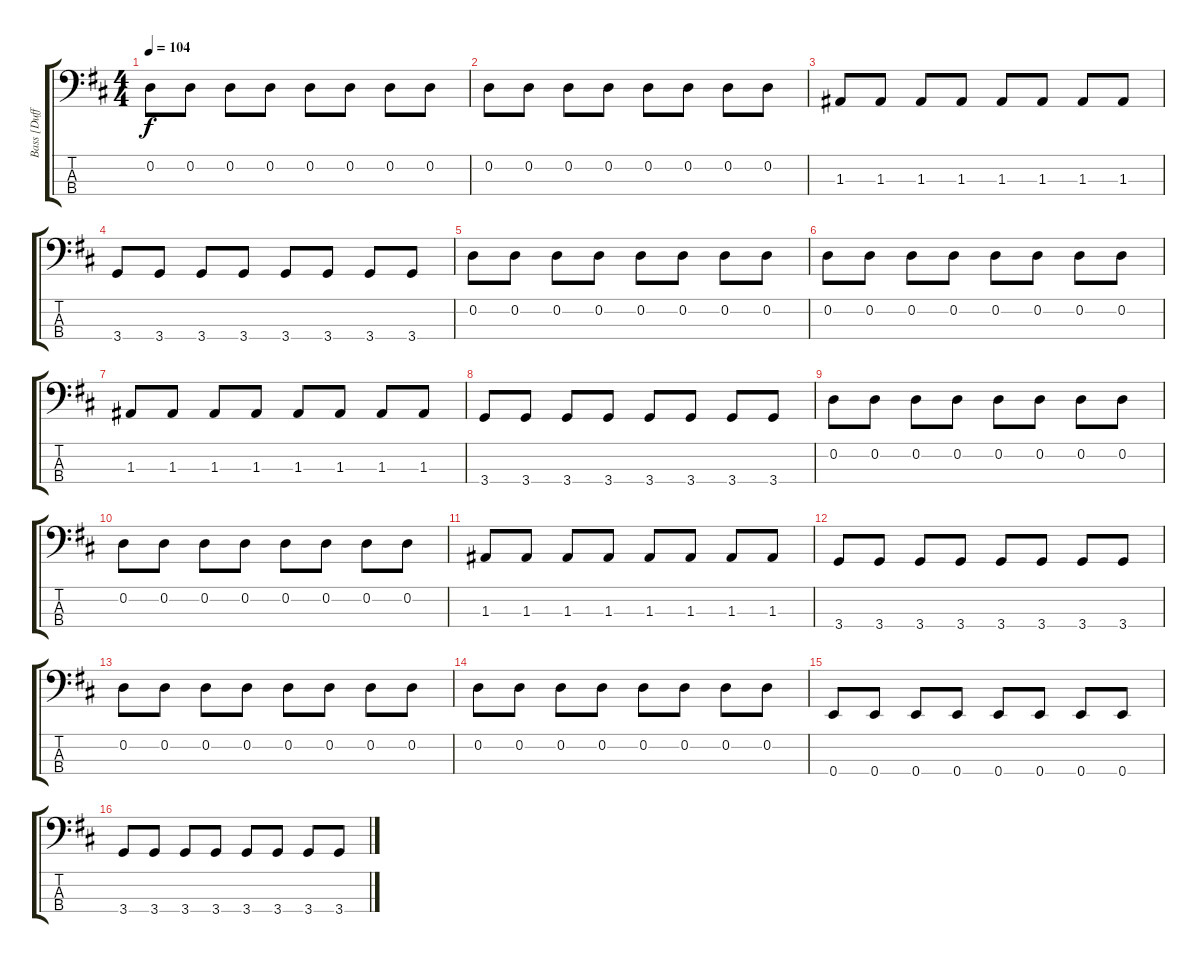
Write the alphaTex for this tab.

\track ("Bass [Duff]" "Bass [Duff") {instrument electricbassfinger}
\staff {score tabs}
\tuning (G2 D2 A1 E1) {hide}
\ts (4 4)
\tempo 104
\clef f4
\ks d
0.2.8{dy f} 0.2.8 0.2.8 0.2.8 0.2.8 0.2.8 0.2.8 0.2.8 |
0.2.8 0.2.8 0.2.8 0.2.8 0.2.8 0.2.8 0.2.8 0.2.8 |
1.3.8 1.3.8 1.3.8 1.3.8 1.3.8 1.3.8 1.3.8 1.3.8 |
3.4.8 3.4.8 3.4.8 3.4.8 3.4.8 3.4.8 3.4.8 3.4.8 |
0.2.8 0.2.8 0.2.8 0.2.8 0.2.8 0.2.8 0.2.8 0.2.8 |
0.2.8 0.2.8 0.2.8 0.2.8 0.2.8 0.2.8 0.2.8 0.2.8 |
1.3.8 1.3.8 1.3.8 1.3.8 1.3.8 1.3.8 1.3.8 1.3.8 |
3.4.8 3.4.8 3.4.8 3.4.8 3.4.8 3.4.8 3.4.8 3.4.8 |
0.2.8 0.2.8 0.2.8 0.2.8 0.2.8 0.2.8 0.2.8 0.2.8 |
0.2.8 0.2.8 0.2.8 0.2.8 0.2.8 0.2.8 0.2.8 0.2.8 |
1.3.8 1.3.8 1.3.8 1.3.8 1.3.8 1.3.8 1.3.8 1.3.8 |
3.4.8 3.4.8 3.4.8 3.4.8 3.4.8 3.4.8 3.4.8 3.4.8 |
0.2.8 0.2.8 0.2.8 0.2.8 0.2.8 0.2.8 0.2.8 0.2.8 |
0.2.8 0.2.8 0.2.8 0.2.8 0.2.8 0.2.8 0.2.8 0.2.8 |
0.4.8 0.4.8 0.4.8 0.4.8 0.4.8 0.4.8 0.4.8 0.4.8 |
3.4.8 3.4.8 3.4.8 3.4.8 3.4.8 3.4.8 3.4.8 3.4.8
